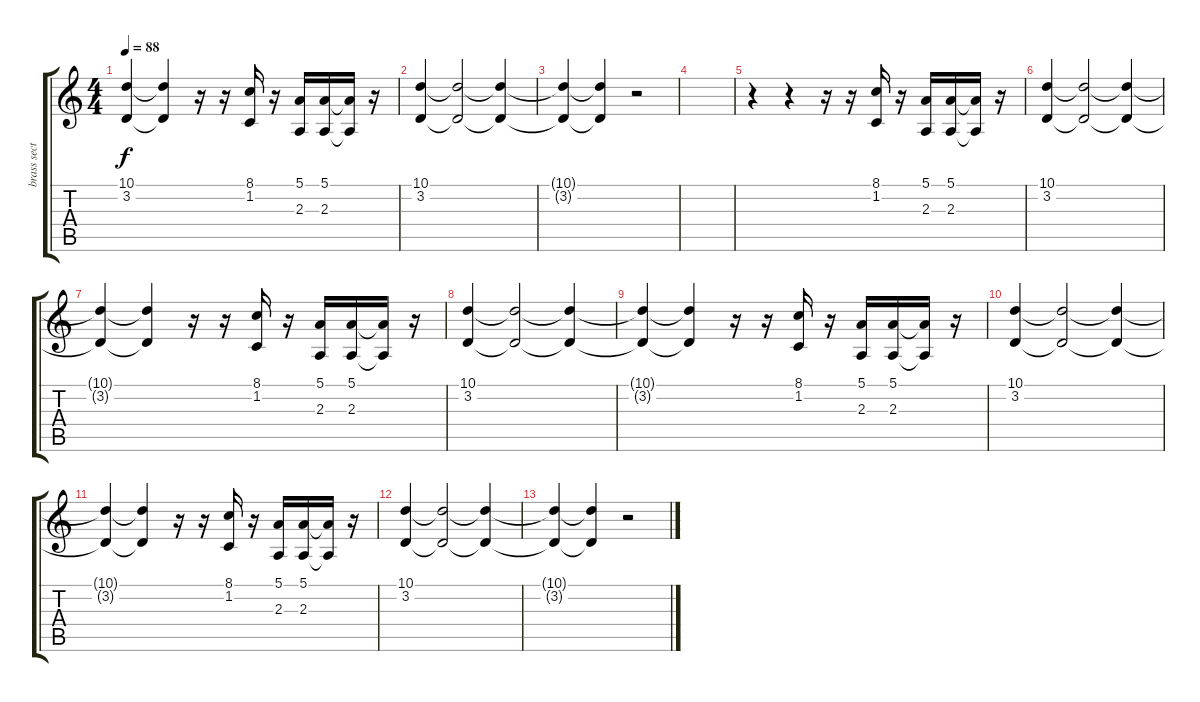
\track ("brass section" "brass sect") {instrument brasssection}
\staff {score tabs}
\tuning (E4 B3 G3 D3 A2 E2) {hide}
\ts (4 4)
\tempo 88
\clef g2
\ks c
(10.1{t} 3.2{t}).4{dy f} (10.1{t} 3.2{t}).4 r.16 r.16 (8.1 1.2).16 r.16 (5.1 2.3).16 (5.1 2.3).16 (5.1{t} 2.3{t}).16 r.16 |
(10.1 3.2).4 (10.1{t} 3.2{t}).2 (10.1{t} 3.2{t}).4 |
(10.1{t} 3.2{t}).4 (10.1{t} 3.2{t}).4 r.2 |
|
r.4 r.4 r.16 r.16 (8.1 1.2).16 r.16 (5.1 2.3).16 (5.1 2.3).16 (5.1{t} 2.3{t}).16 r.16 |
(10.1 3.2).4 (10.1{t} 3.2{t}).2 (10.1{t} 3.2{t}).4 |
(10.1{t} 3.2{t}).4 (10.1{t} 3.2{t}).4 r.16 r.16 (8.1 1.2).16 r.16 (5.1 2.3).16 (5.1 2.3).16 (5.1{t} 2.3{t}).16 r.16 |
(10.1 3.2).4 (10.1{t} 3.2{t}).2 (10.1{t} 3.2{t}).4 |
(10.1{t} 3.2{t}).4 (10.1{t} 3.2{t}).4 r.16 r.16 (8.1 1.2).16 r.16 (5.1 2.3).16 (5.1 2.3).16 (5.1{t} 2.3{t}).16 r.16 |
(10.1 3.2).4 (10.1{t} 3.2{t}).2 (10.1{t} 3.2{t}).4 |
(10.1{t} 3.2{t}).4 (10.1{t} 3.2{t}).4 r.16 r.16 (8.1 1.2).16 r.16 (5.1 2.3).16 (5.1 2.3).16 (5.1{t} 2.3{t}).16 r.16 |
(10.1 3.2).4 (10.1{t} 3.2{t}).2 (10.1{t} 3.2{t}).4 |
(10.1{t} 3.2{t}).4 (10.1{t} 3.2{t}).4 r.2
